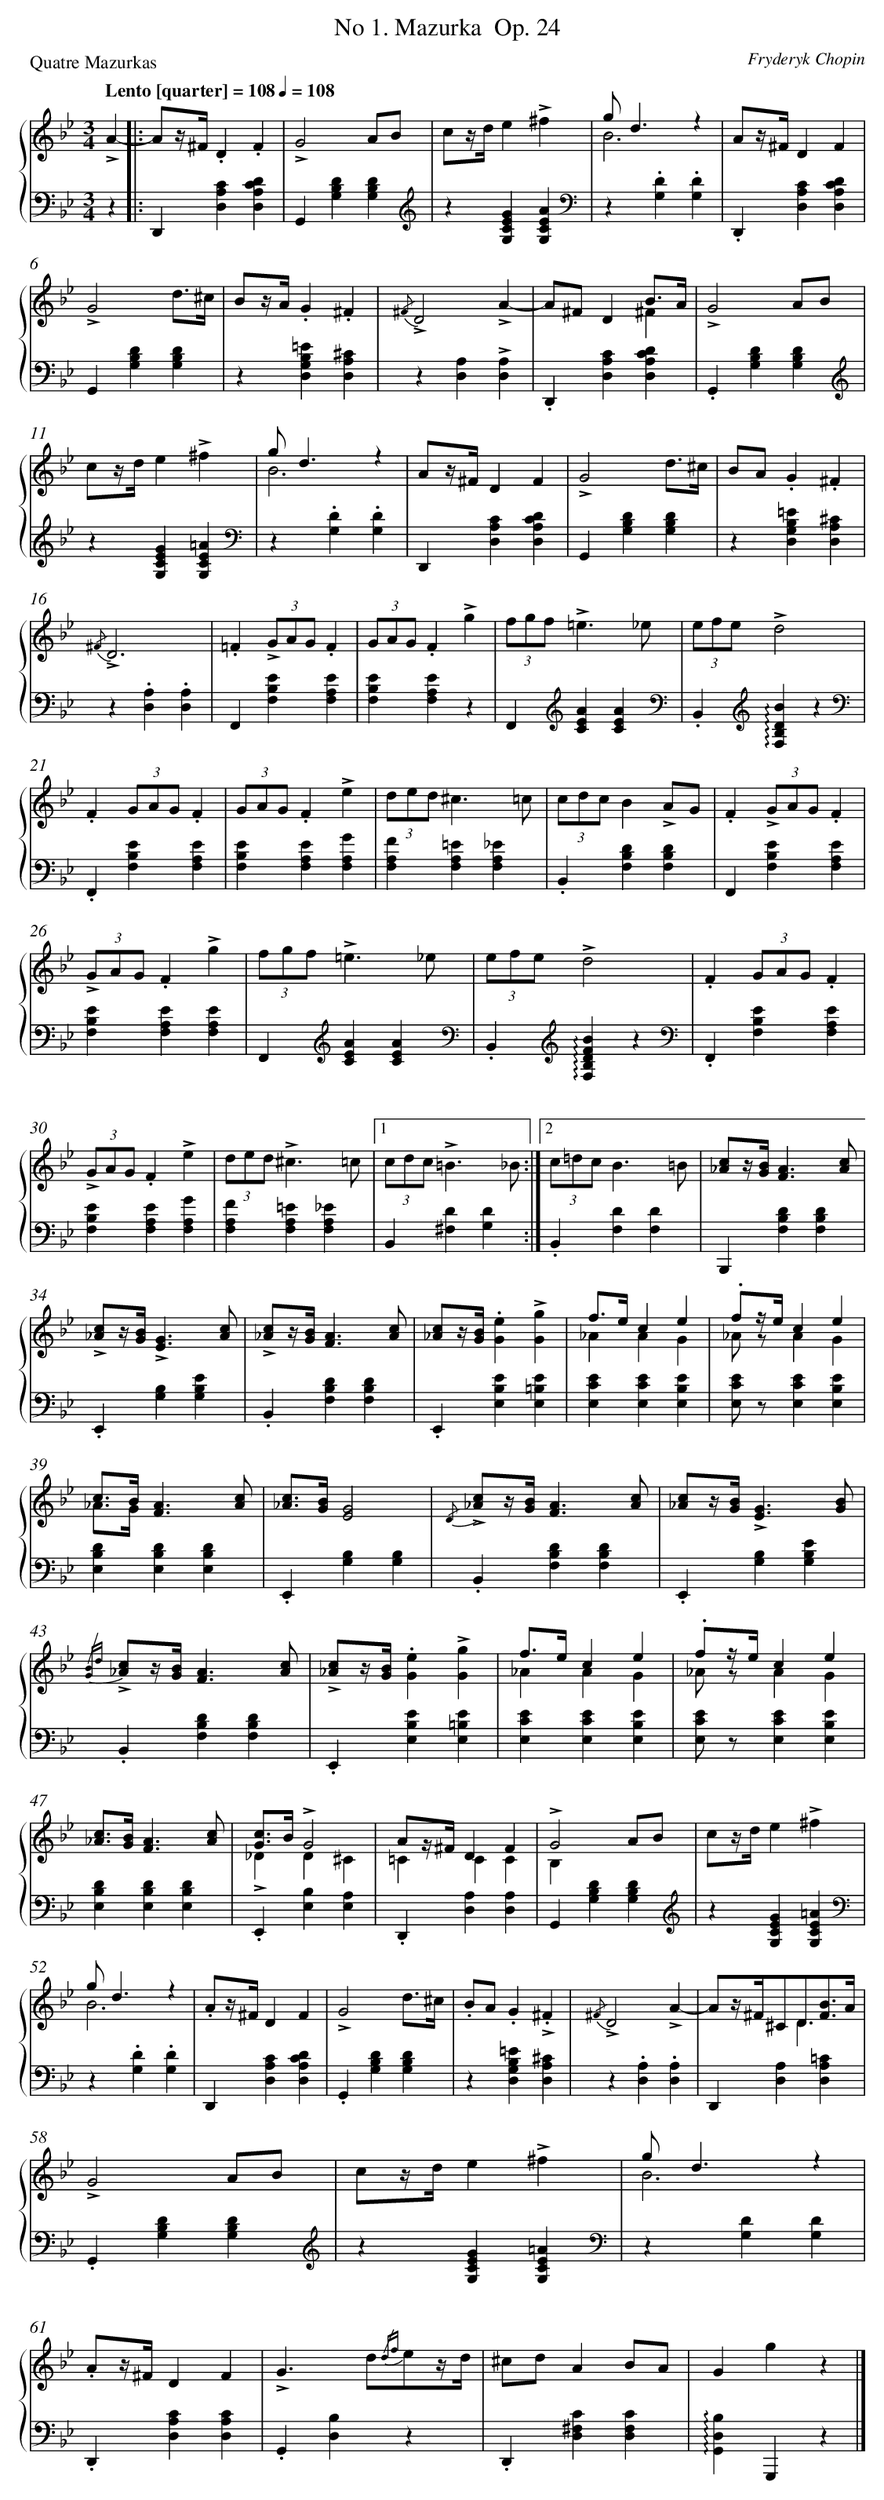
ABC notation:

X:1
T: No 1. Mazurka	 Op. 24
C: Fryderyk Chopin
L: 1/4
M: 3/4
P: Quatre Mazurkas
Q: "Lento [quarter] = 108" 1/4=108
%%staves {1 2}
V: 1 clef=treble
V: 2 clef=bass
K: Bb
[V:1] !accent!A- [I:setbarnb 1]]|:
[V:2] z ]|:
[V:1] A/z//^F//.D.F |
[V:2] D,,[CA,D,][DCA,D,] |
[V:1] !accent!G2A/B/ |
[V:2] G,,[DB,G,][DB,G,][K:clef=treble] |
[V:1] c/z//d//e!accent!^f |
[V:2] z[GECG,][AECG,][K:clef=bass] |
[V:1] g<dz & B3 |
[V:2] z.[DG,].[DG,] |
[V:1] A/z//^F//DF |
[V:2] .D,,[CA,D,][DCA,D,] |
[V:1] !accent!G2d3//^c// |
[V:2] G,,[DB,G,][DB,G,] |
[V:1] B/z//A//.G.^F |
[V:2] z[=EB,G,D,][^CA,D,] |
[V:1] {/^F}!accent!D2!accent!A- |
[V:2] z[A,D,]!accent![A,D,] |
[V:1] A/^F/DB3//A// & x2^F |
[V:2] .D,,[CA,D,][DCA,D,] |
[V:1] !accent!G2A/B/ |
[V:2] .G,,[DB,G,][DB,G,][K:clef=treble] |
[V:1] c/z//d//e!accent!^f |
[V:2] z[GECG,][=AECG,][K:clef=bass] |
[V:1] g<dz & B3 |
[V:2] z.[DG,].[DG,] |
[V:1] A/z//^F//DF |
[V:2] D,,[CA,D,][DCA,D,] |
[V:1] !accent!G2d3//^c// |
[V:2] G,,[DB,G,][DB,G,] |
[V:1] B/A/.G.^F |
[V:2] z[=EB,G,D,][^CA,D,] |
[V:1] {/^F}!accent!D3 |
[V:2] z.[A,D,].[A,D,] |
[V:1] .=F(3!accent!G/A/G/.F |
[V:2] F,,[EB,F,][EA,F,] |
[V:1] (3G/A/G/.F!accent!g |
[V:2] [EB,F,][EA,F,]z |
[V:1] (3f/g/f/!accent!=e3/_e/ |
[V:2] F,,[K:clef=treble][AEC][AEC][K:clef=bass] |
[V:1] (3e/f/e/!accent!d2 |
[V:2] .B,,[K:clef=treble]!arpeggio![BDB,F,]z[K:clef=bass] |
[V:1] .F(3G/A/G/.F |
[V:2] .F,,[EB,F,][EA,F,] |
[V:1] (3G/A/G/.F!accent!e |
[V:2] [EB,F,][EA,F,][GA,F,] |
[V:1] (3d/e/d/^c3/=c/ |
[V:2] [FA,F,][=EA,F,][_EA,F,] |
[V:1] (3c/d/c/B!accent!A/G/ |
[V:2] .B,,[DB,F,][DB,F,] |
[V:1] .F(3!accent!G/A/G/.F |
[V:2] F,,[EB,F,][EA,F,] |
[V:1] (3!accent!G/A/G/.F!accent!g |
[V:2] [EB,F,][EA,F,][EA,F,] |
[V:1] (3f/g/f/!accent!=e3/_e/ |
[V:2] F,,[K:clef=treble][AEC][AEC][K:clef=bass] |
[V:1] (3e/f/e/!accent!d2 |
[V:2] .B,,[K:clef=treble]!arpeggio![BFDB,F,]z[K:clef=bass] |
[V:1] .F(3G/A/G/.F |
[V:2] .F,,[EB,F,][EA,F,] |
[V:1] (3!accent!G/A/G/.F!accent!e |
[V:2] [EB,F,][EA,F,][GA,F,] |
[V:1] (3d/e/d/!accent!^c3/=c/ |[1
[V:2] [FA,F,][=EA,F,][_EA,F,] |
[V:1] (3c/d/c/!accent!=B3/_B/ :|][2
[V:2] B,,[D^F,][DG,] :|]
[V:1] (3c/=d/c/B3/=B/ |
[V:2] .B,,[DF,][DF,] |
[V:1] [c/_A/]z//[B//G//][A3/F3/][c/A/] |
[V:2] B,,,[DB,F,][DB,F,] |
[V:1] !accent![c/_A/]z//[B//G//]!accent![G3/E3/][c/A/] |
[V:2] .E,,[B,G,][EB,G,] |
[V:1] !accent![c/_A/]z//[B//G//][A3/F3/][c/A/] |
[V:2] .B,,[DB,F,][DB,F,] |
[V:1] [c/_A/]z//[B//G//].[eG]!accent![gG] |
[V:2] .E,,[EB,E,][E=B,E,] |
[V:1] f/>e/ce & _AAG |
[V:2] [ECE,][ECE,][EB,E,] |
[V:1] .f/z//e//ce & _A/ z/AG |
[V:2] [E/C/E,/] z/[ECE,][EB,E,] |
[V:1] c/>B/[A3/F3/][c/A/] & _A/>G/x2 |
[V:2] [DB,E,][DB,E,][DB,E,] |
[V:1] [c/_A/]>[B/G/][G2E2] |
[V:2] .E,,[B,G,][B,G,] |
[V:1] {/D} !accent![c/_A/]z//[B//G//][A3/F3/][c/A/] |
[V:2] .B,,[DB,F,][DB,F,] |
[V:1] [c/_A/]z//[B//G//]!accent![G3/E3/][B/G/] |
[V:2] .E,,[B,G,][EB,G,] |
[V:1] {/[BG]d} !accent![c/_A/]z//[B//G//][A3/F3/][c/A/] |
[V:2] .B,,[DB,F,][DB,F,] |
[V:1] !accent![c/_A/]z//[B//G//].[eG]!accent![gG] |
[V:2] .E,,[EB,E,][E=B,E,] |
[V:1] f/>e/ce & _AAG |
[V:2] [ECE,][ECE,][EB,E,] |
[V:1] .f/z//e//ce & _A/ z/AG |
[V:2] [E/C/E,/] z/[ECE,][EB,E,] |
[V:1] [c/_A/]>[B/G/][A3/F3/][c/A/] |
[V:2] [DB,E,][DB,E,][DB,E,] |
[V:1] [c/G/]>B/!accent!G2 & !accent!_DD^C |
[V:2] .E,,[B,E,][A,E,] |
[V:1] A/z//^F//DF & =CCC |
[V:2] .D,,[A,D,][A,D,] |
[V:1] !accent!G2A/B/ & B,x2 |
[V:2] G,,[DB,G,][DB,G,][K:clef=treble] |
[V:1] c/z//d//e!accent!^f |
[V:2] z[GECG,][=AECG,] |
[V:1] g<dz & B3 |
[V:2] [K:clef=bass]z.[DG,].[DG,] |
[V:1] .A/z//^F//DF |
[V:2] D,,[CA,D,][DCA,D,] |
[V:1] !accent!G2d3//^c// |
[V:2] .G,,[DB,G,][DB,G,] |
[V:1] .B/A/.G.!accent!^F |
[V:2] z[=EB,G,D,][^CA,D,] |
[V:1] {/^F}!accent!D2!accent!A- |
[V:2] z.[A,D,].[A,D,] |
[V:1] A/z//^F//^C/D/[B3//F3//]A// & x3/D3/ |
[V:2] D,,[A,D,][=CA,D,] |
[V:1] !accent!G2A/B/ |
[V:2] .G,,[DB,G,][DB,G,][K:clef=treble] |
[V:1] c/z//d//e!accent!^f |
[V:2] z[GECG,][=AECG,][K:clef=bass] |
[V:1] g<dz & B3 |
[V:2] z[DG,][DG,] |
[V:1] .A/z//^F//DF |
[V:2] .D,,[CA,D,][CA,D,] |
[V:1] !accent!G>d{/df}e/z//d// |
[V:2] .G,,[B,D,]z |
[V:1] ^c/d/AB/A/ |
[V:2] .D,,[C^F,D,][CF,D,] |
[V:1] Ggz |]
[V:2] !arpeggio![B,D,G,,]G,,,z |]
